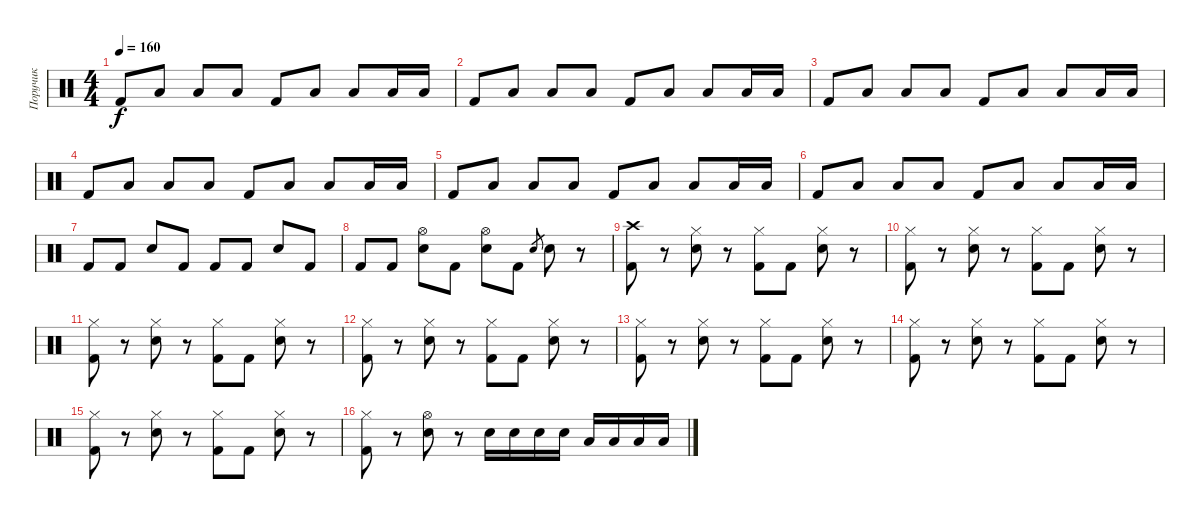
\track ("Поручик" "Поручик") {instrument percussion}
\staff {score}
\articulation defaults
\ts (4 4)
\tempo 160
\clef neutral
\ks c "Kick (hit) 2".8{dy f} "Low Floor Tom (hit)".8 "Low Floor Tom (hit)".8 "Low Floor Tom (hit)".8 "Kick (hit) 2".8 "Low Floor Tom (hit)".8 "Low Floor Tom (hit)".8 "Low Floor Tom (hit)".16 "Low Floor Tom (hit)".16
|
"Kick (hit) 2".8 "Low Floor Tom (hit)".8 "Low Floor Tom (hit)".8 "Low Floor Tom (hit)".8 "Kick (hit) 2".8 "Low Floor Tom (hit)".8 "Low Floor Tom (hit)".8 "Low Floor Tom (hit)".16 "Low Floor Tom (hit)".16 |
"Kick (hit) 2".8 "Low Floor Tom (hit)".8 "Low Floor Tom (hit)".8 "Low Floor Tom (hit)".8 "Kick (hit) 2".8 "Low Floor Tom (hit)".8 "Low Floor Tom (hit)".8 "Low Floor Tom (hit)".16 "Low Floor Tom (hit)".16 |
"Kick (hit) 2".8 "Low Floor Tom (hit)".8 "Low Floor Tom (hit)".8 "Low Floor Tom (hit)".8 "Kick (hit) 2".8 "Low Floor Tom (hit)".8 "Low Floor Tom (hit)".8 "Low Floor Tom (hit)".16 "Low Floor Tom (hit)".16 |
"Kick (hit) 2".8 "Low Floor Tom (hit)".8 "Low Floor Tom (hit)".8 "Low Floor Tom (hit)".8 "Kick (hit) 2".8 "Low Floor Tom (hit)".8 "Low Floor Tom (hit)".8 "Low Floor Tom (hit)".16 "Low Floor Tom (hit)".16 |
"Kick (hit) 2".8 "Low Floor Tom (hit)".8 "Low Floor Tom (hit)".8 "Low Floor Tom (hit)".8 "Kick (hit) 2".8 "Low Floor Tom (hit)".8 "Low Floor Tom (hit)".8 "Low Floor Tom (hit)".16 "Low Floor Tom (hit)".16 |
"Kick (hit) 2".8 "Kick (hit) 2".8 "Electric Snare (hit)".8 "Kick (hit) 2".8 "Kick (hit) 2".8 "Kick (hit) 2".8 "Electric Snare (hit)".8 "Kick (hit) 2".8 |
"Kick (hit) 2".8 "Kick (hit) 2".8 ("Hi-Hat (open)" "Electric Snare (hit)").8 "Kick (hit) 2".8 ("Hi-Hat (open)" "Electric Snare (hit)").8 "Kick (hit) 2".8 "Electric Snare (hit)".8{gr} "Electric Snare (hit)".8 r.8 |
("Crash high (hit)" "Kick (hit) 2").8 r.8 ("Hi-Hat (closed)" "Electric Snare (hit)").8 r.8 ("Hi-Hat (closed)" "Kick (hit) 2").8 "Kick (hit) 2".8 ("Hi-Hat (closed)" "Electric Snare (hit)").8 r.8 |
("Hi-Hat (closed)" "Kick (hit) 2").8 r.8 ("Hi-Hat (closed)" "Electric Snare (hit)").8 r.8 ("Hi-Hat (closed)" "Kick (hit) 2").8 "Kick (hit) 2".8 ("Hi-Hat (closed)" "Electric Snare (hit)").8 r.8 |
("Hi-Hat (closed)" "Kick (hit) 2").8 r.8 ("Hi-Hat (closed)" "Electric Snare (hit)").8 r.8 ("Hi-Hat (closed)" "Kick (hit) 2").8 "Kick (hit) 2".8 ("Hi-Hat (closed)" "Electric Snare (hit)").8 r.8 |
("Hi-Hat (closed)" "Kick (hit) 2").8 r.8 ("Hi-Hat (closed)" "Electric Snare (hit)").8 r.8 ("Hi-Hat (closed)" "Kick (hit) 2").8 "Kick (hit) 2".8 ("Hi-Hat (closed)" "Electric Snare (hit)").8 r.8 |
("Hi-Hat (closed)" "Kick (hit) 2").8 r.8 ("Hi-Hat (closed)" "Electric Snare (hit)").8 r.8 ("Hi-Hat (closed)" "Kick (hit) 2").8 "Kick (hit) 2".8 ("Hi-Hat (closed)" "Electric Snare (hit)").8 r.8 |
("Hi-Hat (closed)" "Kick (hit) 2").8 r.8 ("Hi-Hat (closed)" "Electric Snare (hit)").8 r.8 ("Hi-Hat (closed)" "Kick (hit) 2").8 "Kick (hit) 2".8 ("Hi-Hat (closed)" "Electric Snare (hit)").8 r.8 |
("Hi-Hat (closed)" "Kick (hit) 2").8 r.8 ("Hi-Hat (closed)" "Electric Snare (hit)").8 r.8 ("Hi-Hat (closed)" "Kick (hit) 2").8 "Kick (hit) 2".8 ("Hi-Hat (closed)" "Electric Snare (hit)").8 r.8 |
("Hi-Hat (closed)" "Kick (hit) 2").8 r.8 ("Hi-Hat (open)" "Electric Snare (hit)").8 r.8 "Electric Snare (hit)".16 "Electric Snare (hit)".16 "Electric Snare (hit)".16 "Electric Snare (hit)".16 "Low Floor Tom (hit)".16 "Low Floor Tom (hit)".16 "Low Floor Tom (hit)".16 "Low Floor Tom (hit)".16
